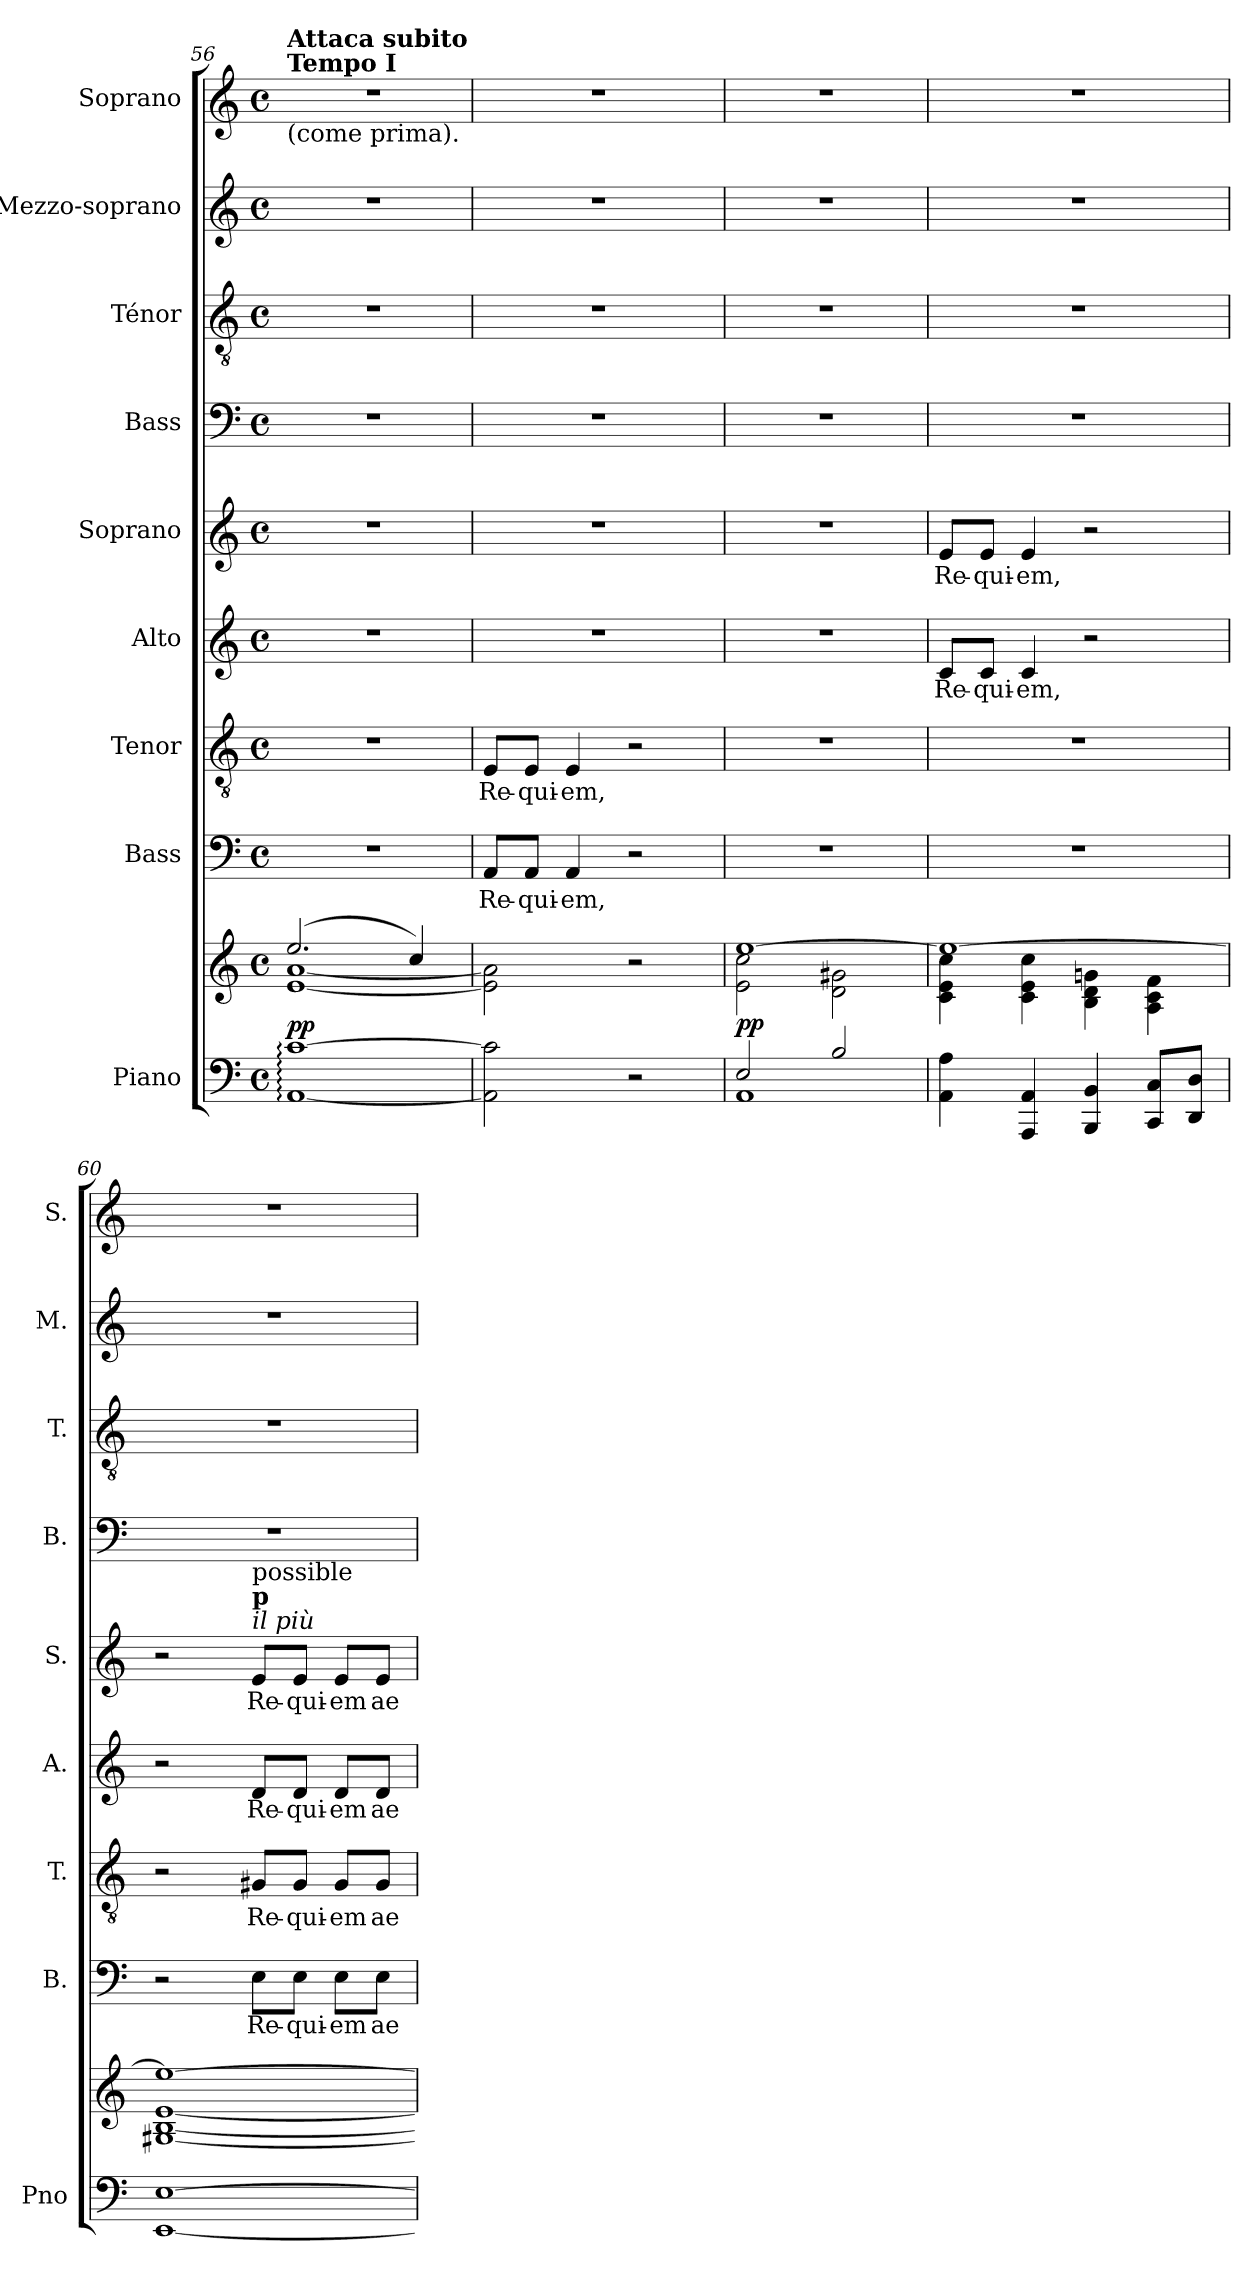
**kern	**kern	**dynam	**kern	**text	**dynam	**kern	**text	**dynam	**kern	**text	**dynam	**kern	**text	**dynam	**kern	**kern	**kern	**kern
*part9	*part9	*part9	*part8	*part8	*part8	*part7	*part7	*part7	*part6	*part6	*part6	*part5	*part5	*part5	*part4	*part3	*part2	*part1
*staff10	*staff9	*staff9/10	*staff8	*staff8	*staff8	*staff7	*staff7	*staff7	*staff6	*staff6	*staff6	*staff5	*staff5	*staff5	*staff4	*staff3	*staff2	*staff1
*I"Piano	*	*	*I"Bass	*	*	*I"Tenor	*	*	*I"Alto	*	*	*I"Soprano	*	*	*I"Bass	*I"Ténor	*I"Mezzo-soprano	*I"Soprano
*I'Pno	*	*	*I'B.	*	*	*I'T.	*	*	*I'A.	*	*	*I'S.	*	*	*I'B.	*I'T.	*I'M.	*I'S.
!!LO:PB:g=z
*clefF4	*clefG2	*	*clefF4	*	*	*clefGv2	*	*	*clefG2	*	*	*clefG2	*	*	*clefF4	*clefGv2	*clefG2	*clefG2
*	*	*	*	*	*	*	*	*	*ITrd2c3	*	*	*	*	*	*	*	*	*
*k[]	*k[]	*	*k[]	*	*	*k[]	*	*	*k[f#c#g#]	*	*	*k[]	*	*	*k[]	*k[]	*k[]	*k[]
*M4/4	*M4/4	*	*M4/4	*	*	*M4/4	*	*	*M4/4	*	*	*M4/4	*	*	*M4/4	*M4/4	*M4/4	*M4/4
*met(c)	*met(c)	*	*met(c)	*	*	*met(c)	*	*	*met(c)	*	*	*met(c)	*	*	*met(c)	*met(c)	*met(c)	*met(c)
*MM80	*MM80	*	*MM80	*	*	*MM80	*	*	*MM80	*	*	*MM80	*	*	*MM80	*MM80	*MM80	*MM80
=56	=56	=56	=56	=56	=56	=56	=56	=56	=56	=56	=56	=56	=56	=56	=56	=56	=56	=56
*	*^	*	*	*	*	*	*	*	*	*	*	*	*	*	*	*	*	*
!	!	!	!	!	!	!	!	!	!	!	!	!	!	!	!	!	!	!	!LO:TX:a:B:t=Tempo I
!	!	!	!	!	!	!	!	!	!	!	!	!	!	!	!	!	!	!	!LO:TX:a:B:t=Attaca subito
!	!	!	!	!	!	!	!	!	!	!	!	!	!	!	!	!	!	!	!LO:TX:b:t=(come prima).
!	!	!	!LO:DY:a=2	!	!	!	!	!	!	!	!	!	!	!	!	!	!	!	!
[1AA: [1c:	(2.ee/	[1e [1a	pp	1r	.	.	1r	.	.	1r	.	.	1r	.	.	1r	1r	1r	1r
.	4cc/)	.	.	.	.	.	.	.	.	.	.	.	.	.	.	.	.	.	.
=57	=57	=57	=57	=57	=57	=57	=57	=57	=57	=57	=57	=57	=57	=57	=57	=57	=57	=57	=57
!	!	!	!	!	!LO:LY:b	!LO:DY:a	!	!LO:LY:b	!	!	!	!	!	!	!	!	!	!	!
2AA\] 2c\]	2ryy	2e\] 2a\]	.	8AA/L	Re-	other-dynamics	8E/L	Re-	.	1r	.	.	1r	.	.	1r	1r	1r	1r
!	!	!	!	!	!LO:LY:b	!	!	!LO:LY:b	!LO:DY:a	!	!	!	!	!	!	!	!	!	!
.	.	.	.	8AA/J	-qui-	.	8E/J	-qui-	other-dynamics	.	.	.	.	.	.	.	.	.	.
!	!	!	!	!	!LO:LY:b	!	!	!LO:LY:b	!	!	!	!	!	!	!	!	!	!	!
.	.	.	.	4AA/	-em,	.	4E/	-em,	.	.	.	.	.	.	.	.	.	.	.
2r	2r	2ryy	.	2r	.	.	2r	.	.	.	.	.	.	.	.	.	.	.	.
=58	=58	=58	=58	=58	=58	=58	=58	=58	=58	=58	=58	=58	=58	=58	=58	=58	=58	=58	=58
*^	*	*	*	*	*	*	*	*	*	*	*	*	*	*	*	*	*	*	*
!	!	!	!	!LO:DY:a=2	!	!	!	!	!	!	!	!	!	!	!	!	!	!	!	!
2E/	1AA	[1ee	2e\ 2cc\	pp	1r	.	.	1r	.	.	1r	.	.	1r	.	.	1r	1r	1r	1r
2B/	.	.	2d\ 2g#X\	.	.	.	.	.	.	.	.	.	.	.	.	.	.	.	.	.
*v	*v	*	*	*	*	*	*	*	*	*	*	*	*	*	*	*	*	*	*	*
=59	=59	=59	=59	=59	=59	=59	=59	=59	=59	=59	=59	=59	=59	=59	=59	=59	=59	=59	=59
!	!	!	!	!	!	!	!	!	!	!	!LO:LY:b	!	!	!LO:LY:b	!LO:DY:a	!	!	!	!
4AA\ 4A\	1ee_	4c\ 4e\ 4cc\	.	1r	.	.	1r	.	.	8Ai/L	Re-	.	8e/L	Re-	other-dynamics	1r	1r	1r	1r
!	!	!	!	!	!	!	!	!	!	!	!LO:LY:b	!LO:DY:a	!	!LO:LY:b	!	!	!	!	!
.	.	.	.	.	.	.	.	.	.	8Ai/J	-qui-	other-dynamics	8e/J	-qui-	.	.	.	.	.
!	!	!	!	!	!	!	!	!	!	!	!LO:LY:b	!	!	!LO:LY:b	!	!	!	!	!
4AAA/ 4AA/	.	4c\ 4e\ 4cc\	.	.	.	.	.	.	.	4Ai/	-em,	.	4e/	-em,	.	.	.	.	.
4BBB/ 4BB/	.	4B\ 4d\ 4gn\	.	.	.	.	.	.	.	2r	.	.	2r	.	.	.	.	.	.
8CC/ 8C/L	.	4A\ 4c\ 4f\	.	.	.	.	.	.	.	.	.	.	.	.	.	.	.	.	.
8DD/ 8D/J	.	.	.	.	.	.	.	.	.	.	.	.	.	.	.	.	.	.	.
=60	=60	=60	=60	=60	=60	=60	=60	=60	=60	=60	=60	=60	=60	=60	=60	=60	=60	=60	=60
[1EE [1E	1ee_	[1G#X [1B [1e	.	2r	.	.	2r	.	.	2r	.	.	2r	.	.	1r	1r	1r	1r
!	!	!	!	!	!	!	!	!	!	!	!	!	!LO:TX:a:i:t=il più	!	!	!	!	!	!
!	!	!	!	!	!	!	!	!	!	!	!	!	!LO:TX:a:B:t=p	!	!	!	!	!	!
!	!	!	!	!	!	!	!	!	!	!	!	!	!LO:TX:a:t=possible	!	!	!	!	!	!
!	!	!	!	!	!LO:LY:b	!	!	!LO:LY:b	!	!	!LO:LY:b	!	!	!LO:LY:b	!	!	!	!	!
.	.	.	.	8E\L	Re-	.	8G#X/L	Re-	.	8Bi/L	Re-	.	8e/L	Re-	.	.	.	.	.
!	!	!	!	!	!LO:LY:b	!	!	!LO:LY:b	!	!	!LO:LY:b	!	!	!LO:LY:b	!	!	!	!	!
.	.	.	.	8E\J	-qui-	.	8G#/J	-qui-	.	8Bi/J	-qui-	.	8e/J	-qui-	.	.	.	.	.
!	!	!	!	!	!LO:LY:b	!	!	!LO:LY:b	!	!	!LO:LY:b	!	!	!LO:LY:b	!	!	!	!	!
.	.	.	.	8E\L	-em	.	8G#/L	-em	.	8Bi/L	-em	.	8e/L	-em	.	.	.	.	.
!	!	!	!	!	!LO:LY:b	!	!	!LO:LY:b	!	!	!LO:LY:b	!	!	!LO:LY:b	!	!	!	!	!
.	.	.	.	8E\J	ae-	.	8G#/J	ae-	.	8Bi/J	ae-	.	8e/J	ae-	.	.	.	.	.
*	*v	*v	*	*	*	*	*	*	*	*	*	*	*	*	*	*	*	*	*
=	=	=	=	=	=	=	=	=	=	=	=	=	=	=	=	=	=	=
*-	*-	*-	*-	*-	*-	*-	*-	*-	*-	*-	*-	*-	*-	*-	*-	*-	*-	*-
